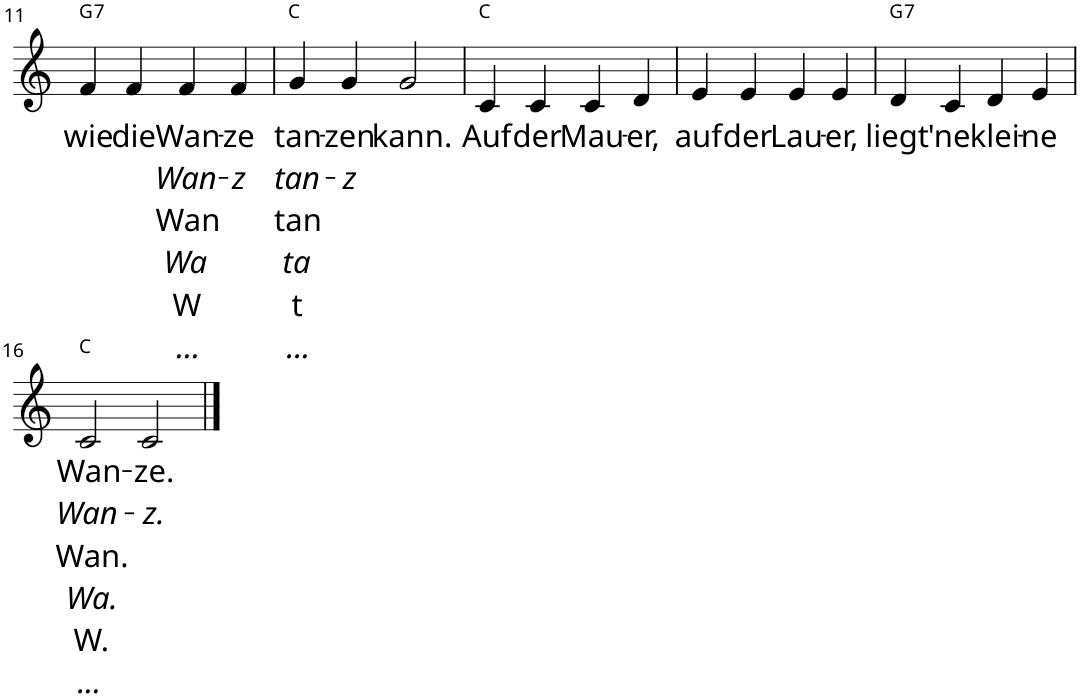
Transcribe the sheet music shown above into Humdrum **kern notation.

**kern	**text	**text	**text	**text	**text	**text	**harte
*part1	*part1	*part1	*part1	*part1	*part1	*part1	*part1
*staff1	*staff1	*staff1	*staff1	*staff1	*staff1	*staff1	*
*I"Piano	*	*	*	*	*	*	*
*I'Pno	*	*	*	*	*	*	*
!!LO:PB:g=z
*clefG2	*	*	*	*	*	*	*
*k[]	*	*	*	*	*	*	*
*M4/4	*	*	*	*	*	*	*
=11	=11	=11	=11	=11	=11	=11	=11
!	!LO:LY:b	!	!	!	!	!	!LO:H:kt=7
4f/	wie	.	.	.	.	.	G:7
!	!LO:LY:b	!	!	!	!	!	!
4f/	die	.	.	.	.	.	.
!	!LO:LY:b	!LO:LY:b	!LO:LY:b	!LO:LY:b	!LO:LY:b	!LO:LY:b	!
4f/	Wan-	Wan-	Wan	Wa	W	...	.
!	!LO:LY:b	!LO:LY:b	!	!	!	!	!
4f/	-ze	-z	.	.	.	.	.
=12	=12	=12	=12	=12	=12	=12	=12
!	!LO:LY:b	!LO:LY:b	!LO:LY:b	!LO:LY:b	!LO:LY:b	!LO:LY:b	!
4g/	tan-	tan-	tan	ta	t	...	C:maj
!	!LO:LY:b	!LO:LY:b	!	!	!	!	!
4g/	-zen	-z	.	.	.	.	.
!	!LO:LY:b	!	!	!	!	!	!
2g/	kann.	.	.	.	.	.	.
=13	=13	=13	=13	=13	=13	=13	=13
!	!LO:LY:b	!	!	!	!	!	!
4c/	Auf	.	.	.	.	.	C:maj
!	!LO:LY:b	!	!	!	!	!	!
4c/	der	.	.	.	.	.	.
!	!LO:LY:b	!	!	!	!	!	!
4c/	Mau-	.	.	.	.	.	.
!	!LO:LY:b	!	!	!	!	!	!
4d/	-er,	.	.	.	.	.	.
=14	=14	=14	=14	=14	=14	=14	=14
!	!LO:LY:b	!	!	!	!	!	!
4e/	auf	.	.	.	.	.	.
!	!LO:LY:b	!	!	!	!	!	!
4e/	der	.	.	.	.	.	.
!	!LO:LY:b	!	!	!	!	!	!
4e/	Lau-	.	.	.	.	.	.
!	!LO:LY:b	!	!	!	!	!	!
4e/	-er,	.	.	.	.	.	.
=15	=15	=15	=15	=15	=15	=15	=15
!	!LO:LY:b	!	!	!	!	!	!LO:H:kt=7
4d/	liegt	.	.	.	.	.	G:7
!	!LO:LY:b	!	!	!	!	!	!
4c/	'ne	.	.	.	.	.	.
!	!LO:LY:b	!	!	!	!	!	!
4d/	klei-	.	.	.	.	.	.
!	!LO:LY:b	!	!	!	!	!	!
4e/	-ne	.	.	.	.	.	.
!!LO:LB:g=z
=16	=16	=16	=16	=16	=16	=16	=16
!	!LO:LY:b	!LO:LY:b	!LO:LY:b	!LO:LY:b	!LO:LY:b	!LO:LY:b	!
2c/	Wan-	Wan-	Wan.	Wa.	W.	...	C:maj
!	!LO:LY:b	!LO:LY:b	!	!	!	!	!
2c/	-ze.	-z.	.	.	.	.	.
==	==	==	==	==	==	==	==
*-	*-	*-	*-	*-	*-	*-	*-
